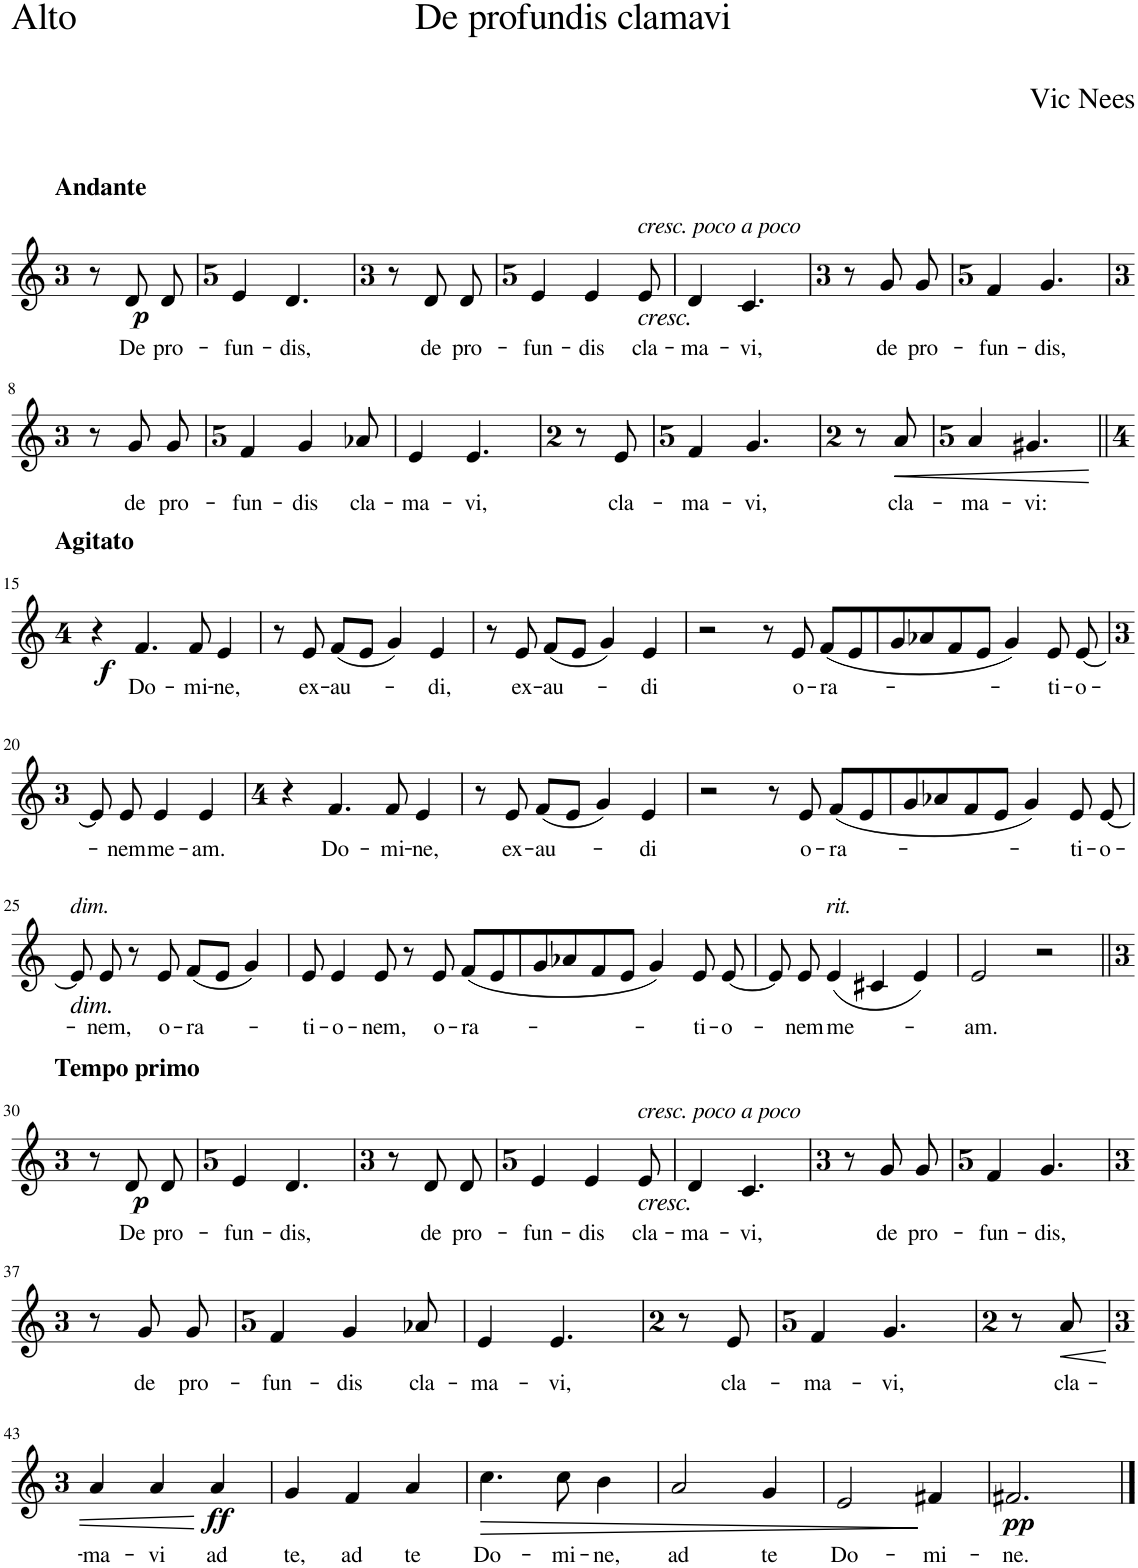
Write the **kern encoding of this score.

**kern	**text	**dynam
*part1	*part1	*part1
*staff1	*staff1	*staff1
*I"Alto	*	*
*clefG2	*	*
*k[]	*	*
*M3/8	*	*
=1	=1	=1
!LO:TX:a:B:t=Andante	!	!
8r	.	.
!	!LO:LY:b	!LO:DY:b
8d/	De	p
!	!LO:LY:b	!
8d/	pro-	.
=2	=2	=2
*M5/8	*	*
!	!LO:LY:b	!
4e/	-fun-	.
!	!LO:LY:b	!
4.d/	-dis,	.
=3	=3	=3
*M3/8	*	*
8r	.	.
!	!LO:LY:b	!
8d/	de	.
!	!LO:LY:b	!
8d/	pro-	.
=4	=4	=4
*M5/8	*	*
!	!LO:LY:b	!
4e/	-fun-	.
!	!LO:LY:b	!
4e/	-dis	.
!LO:TX:a:i:t=cresc. poco a poco	!	!
!LO:TX:b:i:t=cresc.	!	!
!	!LO:LY:b	!
8e/	cla-	.
=5	=5	=5
!	!LO:LY:b	!
4d/	-ma-	.
!	!LO:LY:b	!
4.c/	-vi,	.
=6	=6	=6
*M3/8	*	*
8r	.	.
!	!LO:LY:b	!
8g/	de	.
!	!LO:LY:b	!
8g/	pro-	.
=7	=7	=7
*M5/8	*	*
!	!LO:LY:b	!
4f/	-fun-	.
!	!LO:LY:b	!
4.g/	-dis,	.
!!LO:LB:g=z
=8	=8	=8
*M3/8	*	*
8r	.	.
!	!LO:LY:b	!
8g/	de	.
!	!LO:LY:b	!
8g/	pro-	.
=9	=9	=9
*M5/8	*	*
!	!LO:LY:b	!
4f/	-fun-	.
!	!LO:LY:b	!
4g/	-dis	.
!	!LO:LY:b	!
8a-X/	cla-	.
=10	=10	=10
!	!LO:LY:b	!
4e/	-ma-	.
!	!LO:LY:b	!
4.e/	-vi,	.
=11	=11	=11
*M2/8	*	*
8r	.	.
!	!LO:LY:b	!
8e/	cla-	.
=12	=12	=12
*M5/8	*	*
!	!LO:LY:b	!
4f/	-ma-	.
!	!LO:LY:b	!
4.g/	-vi,	.
=13	=13	=13
*M2/8	*	*
8r	.	.
!	!LO:LY:b	!LO:HP:b
8a/	cla-	<
=14	=14	=14
*M5/8	*	*
!	!LO:LY:b	!
4a/	-ma-	.
!	!LO:LY:b	!
4.g#X/	-vi:	.
.	.	[
!!LO:LB:g=z
=15||	=15||	=15||
*M4/4	*	*
!LO:TX:a:B:t=Agitato	!	!
!	!	!LO:DY:b
4r	.	f
!	!LO:LY:b	!
4.f/	Do-	.
!	!LO:LY:b	!
8f/	-mi-	.
!	!LO:LY:b	!
4e/	-ne,	.
=16	=16	=16
8r	.	.
!	!LO:LY:b	!
8e/	ex-	.
!	!LO:LY:b	!
(8f/L	-au-	.
8e/J	.	.
4g/)	.	.
!	!LO:LY:b	!
4e/	-di,	.
=17	=17	=17
8r	.	.
!	!LO:LY:b	!
8e/	ex-	.
!	!LO:LY:b	!
(8f/L	-au-	.
8e/J	.	.
4g/)	.	.
!	!LO:LY:b	!
4e/	-di	.
=18	=18	=18
2r	.	.
8r	.	.
!	!LO:LY:b	!
8e/	o-	.
!	!LO:LY:b	!
(8f/L	-ra-	.
8e/	.	.
=19	=19	=19
8g/	.	.
8a-X/	.	.
8f/	.	.
8e/J	.	.
4g/)	.	.
!	!LO:LY:b	!
8e/	-ti-	.
!	!LO:LY:b	!
[8e/	-o-	.
!!LO:LB:g=z
=20	=20	=20
*M3/4	*	*
8e/]	.	.
!	!LO:LY:b	!
8e/	-nem	.
!	!LO:LY:b	!
4e/	me-	.
!	!LO:LY:b	!
4e/	-am.	.
=21	=21	=21
*M4/4	*	*
4r	.	.
!	!LO:LY:b	!
4.f/	Do-	.
!	!LO:LY:b	!
8f/	-mi-	.
!	!LO:LY:b	!
4e/	-ne,	.
=22	=22	=22
8r	.	.
!	!LO:LY:b	!
8e/	ex-	.
!	!LO:LY:b	!
(8f/L	-au-	.
8e/J	.	.
4g/)	.	.
!	!LO:LY:b	!
4e/	-di	.
=23	=23	=23
2r	.	.
8r	.	.
!	!LO:LY:b	!
8e/	o-	.
!	!LO:LY:b	!
(8f/L	-ra-	.
8e/	.	.
=24	=24	=24
8g/	.	.
8a-X/	.	.
8f/	.	.
8e/J	.	.
4g/)	.	.
!	!LO:LY:b	!
8e/	-ti-	.
!	!LO:LY:b	!
[8e/	-o-	.
!!LO:LB:g=z
=25	=25	=25
!LO:TX:a:i:t=dim.	!	!
!LO:TX:b:i:t=dim.	!	!
8e/]	.	.
!	!LO:LY:b	!
8e/	-nem,	.
8r	.	.
!	!LO:LY:b	!
8e/	o-	.
!	!LO:LY:b	!
(8f/L	-ra-	.
8e/J	.	.
4g/)	.	.
=26	=26	=26
!	!LO:LY:b	!
8e/	-ti-	.
!	!LO:LY:b	!
4e/	-o-	.
!	!LO:LY:b	!
8e/	-nem,	.
8r	.	.
!	!LO:LY:b	!
8e/	o-	.
!	!LO:LY:b	!
(8f/L	-ra-	.
8e/	.	.
=27	=27	=27
8g/	.	.
8a-X/	.	.
8f/	.	.
8e/J	.	.
4g/)	.	.
!	!LO:LY:b	!
8e/	-ti-	.
!	!LO:LY:b	!
[8e/	-o-	.
=28	=28	=28
8e/]	.	.
!	!LO:LY:b	!
8e/	-nem	.
!LO:TX:a:i:t=rit.	!	!
!	!LO:LY:b	!
(4e/	me-	.
4c#X/	.	.
4e/)	.	.
=29	=29	=29
!	!LO:LY:b	!
2e/	-am.	.
2r	.	.
!!LO:LB:g=z
=30||	=30||	=30||
*M3/8	*	*
!LO:TX:a:B:t=Tempo primo	!	!
8r	.	.
!	!LO:LY:b	!LO:DY:b
8d/	De	p
!	!LO:LY:b	!
8d/	pro-	.
=31	=31	=31
*M5/8	*	*
!	!LO:LY:b	!
4e/	-fun-	.
!	!LO:LY:b	!
4.d/	-dis,	.
=32	=32	=32
*M3/8	*	*
8r	.	.
!	!LO:LY:b	!
8d/	de	.
!	!LO:LY:b	!
8d/	pro-	.
=33	=33	=33
*M5/8	*	*
!	!LO:LY:b	!
4e/	-fun-	.
!	!LO:LY:b	!
4e/	-dis	.
!LO:TX:a:i:t=cresc. poco a poco	!	!
!LO:TX:b:i:t=cresc.	!	!
!	!LO:LY:b	!
8e/	cla-	.
=34	=34	=34
!	!LO:LY:b	!
4d/	-ma-	.
!	!LO:LY:b	!
4.c/	-vi,	.
=35	=35	=35
*M3/8	*	*
8r	.	.
!	!LO:LY:b	!
8g/	de	.
!	!LO:LY:b	!
8g/	pro-	.
=36	=36	=36
*M5/8	*	*
!	!LO:LY:b	!
4f/	-fun-	.
!	!LO:LY:b	!
4.g/	-dis,	.
!!LO:LB:g=z
=37	=37	=37
*M3/8	*	*
8r	.	.
!	!LO:LY:b	!
8g/	de	.
!	!LO:LY:b	!
8g/	pro-	.
=38	=38	=38
*M5/8	*	*
!	!LO:LY:b	!
4f/	-fun-	.
!	!LO:LY:b	!
4g/	-dis	.
!	!LO:LY:b	!
8a-X/	cla-	.
=39	=39	=39
!	!LO:LY:b	!
4e/	-ma-	.
!	!LO:LY:b	!
4.e/	-vi,	.
=40	=40	=40
*M2/8	*	*
8r	.	.
!	!LO:LY:b	!
8e/	cla-	.
=41	=41	=41
*M5/8	*	*
!	!LO:LY:b	!
4f/	-ma-	.
!	!LO:LY:b	!
4.g/	-vi,	.
=42	=42	=42
*M2/8	*	*
8r	.	.
!	!LO:LY:b	!LO:HP:b
8a/	cla-	<
!!LO:LB:g=z
=43	=43	=43
*M3/4	*	*
!	!LO:LY:b	!
4a/	ma-	.
!	!LO:LY:b	!
4a/	-vi	.
!	!LO:LY:b	!LO:DY:n=1:b
4a/	ad	[ ff
=44	=44	=44
!	!LO:LY:b	!
4g/	te,	.
!	!LO:LY:b	!
4f/	ad	.
!	!LO:LY:b	!
4a/	te	.
=45	=45	=45
!	!LO:LY:b	!LO:HP:b
4.cc\	Do-	>
!	!LO:LY:b	!
8cc\	-mi-	.
!	!LO:LY:b	!
4b\	-ne,	.
=46	=46	=46
!	!LO:LY:b	!
2a/	ad	.
!	!LO:LY:b	!
4g/	te	.
=47	=47	=47
!	!LO:LY:b	!
2e/	Do-	.
!	!LO:LY:b	!
4f#X/	-mi-	]
=48	=48	=48
!	!LO:LY:b	!LO:DY:b
2.f#X/	-ne.	pp
==	==	==
*-	*-	*-
